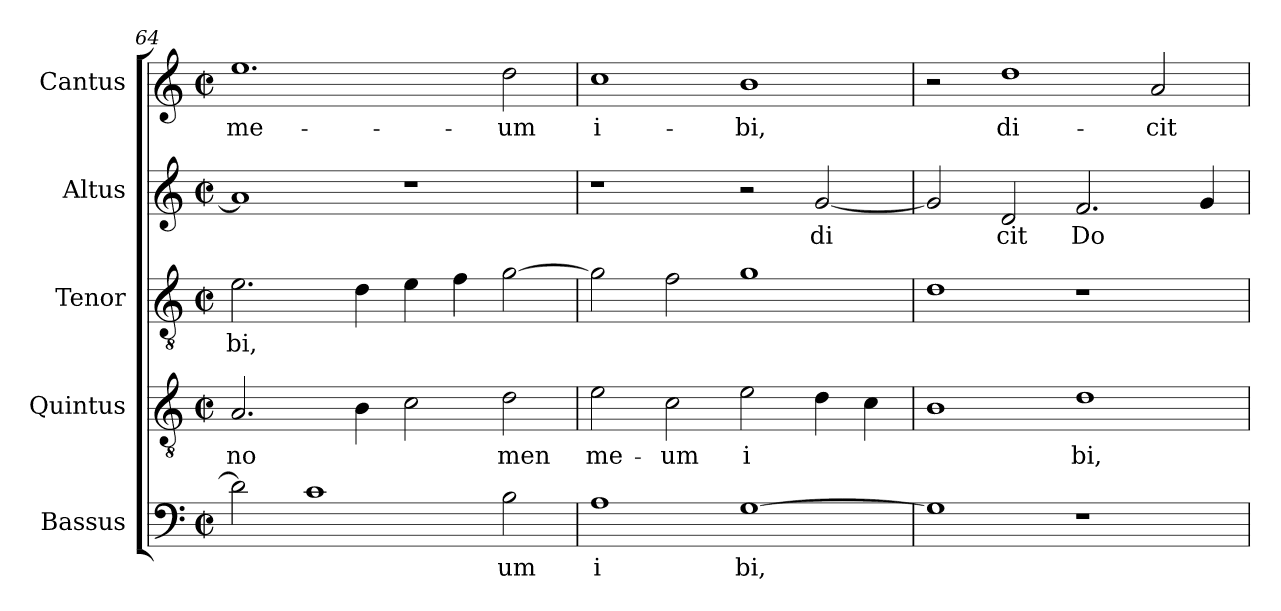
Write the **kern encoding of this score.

**kern	**text	**kern	**text	**kern	**text	**kern	**text	**kern	**text
*part5	*part5	*part4	*part4	*part3	*part3	*part2	*part2	*part1	*part1
*staff5	*staff5	*staff4	*staff4	*staff3	*staff3	*staff2	*staff2	*staff1	*staff1
*I"Bassus	*	*I"Quintus	*	*I"Tenor	*	*I"Altus	*	*I"Cantus	*
*clefF4	*	*clefGv2	*	*clefGv2	*	*clefG2	*	*clefG2	*
*k[]	*	*k[]	*	*k[]	*	*k[]	*	*k[]	*
*C:	*	*C:	*	*C:	*	*C:	*	*C:	*
*M2/2	*	*M2/2	*	*M2/2	*	*M2/2	*	*M2/2	*
*met(c|)	*	*met(c|)	*	*met(c|)	*	*met(c|)	*	*met(c|)	*
=64	=64	=64	=64	=64	=64	=64	=64	=64	=64
!	!LO:LY:b:cj	!	!LO:LY:b:cj	!	!LO:LY:b:cj	!	!LO:LY:b:cj	!	!LO:LY:b:cj
2d\]	.	2.A/	no-	2.e\	bi,	1a]	.	1.ee	me-
!	!LO:LY:b:cj	!	!	!	!	!	!	!	!
1c	.	.	.	.	.	.	.	.	.
!	!	!	!LO:LY:b:cj	!	!LO:LY:b:cj	!	!	!	!
.	.	4B\	--	4d\	.	.	.	.	.
!	!	!	!LO:LY:b:cj	!	!LO:LY:b:cj	!	!	!	!
.	.	2c\	--	4e\	.	1r	.	.	.
!	!	!	!	!	!LO:LY:b:cj	!	!	!	!
.	.	.	.	4f\	.	.	.	.	.
!	!LO:LY:b:cj	!	!LO:LY:b:cj	!	!LO:LY:b:cj	!	!	!	!LO:LY:b:cj
2B\	um	2d\	-men	[>2g\	.	.	.	2dd\	-um
=65	=65	=65	=65	=65	=65	=65	=65	=65	=65
!	!LO:LY:b:cj	!	!LO:LY:b:cj	!	!LO:LY:b:cj	!	!	!	!LO:LY:b:cj
1A	i	2e\	me-	2g\]	.	1r	.	1cc	i-
!	!	!	!LO:LY:b:cj	!	!LO:LY:b:cj	!	!	!	!
.	.	2c\	-um	2f\	.	.	.	.	.
!	!LO:LY:b:cj	!	!LO:LY:b:cj	!	!LO:LY:b:cj	!	!	!	!LO:LY:b:cj
[>1G	bi,	2e\	i-	1g	.	2r	.	1b	-bi,
!	!	!	!LO:LY:b:cj	!	!	!	!LO:LY:b:cj	!	!
.	.	4d\	--	.	.	[<2g/	di	.	.
!	!	!	!LO:LY:b:cj	!	!	!	!	!	!
.	.	4c\	--	.	.	.	.	.	.
=66	=66	=66	=66	=66	=66	=66	=66	=66	=66
!	!LO:LY:b:cj	!	!LO:LY:b:cj	!	!LO:LY:b:cj	!	!LO:LY:b:cj	!	!
1G]	.	1B	--	1d	.	2g/]	.	2r	.
!	!	!	!	!	!	!	!LO:LY:b:cj	!	!LO:LY:b:cj
.	.	.	.	.	.	2d/	cit	1dd	di-
!	!	!	!LO:LY:b:cj	!	!	!	!LO:LY:b:cj	!	!
1r	.	1d	-bi,	1r	.	2.f/	Do	.	.
!	!	!	!	!	!	!	!	!	!LO:LY:b:cj
.	.	.	.	.	.	.	.	2a/	-cit
!	!	!	!	!	!	!	!LO:LY:b:cj	!	!
.	.	.	.	.	.	4g/	.	.	.
=	=	=	=	=	=	=	=	=	=
*-	*-	*-	*-	*-	*-	*-	*-	*-	*-
